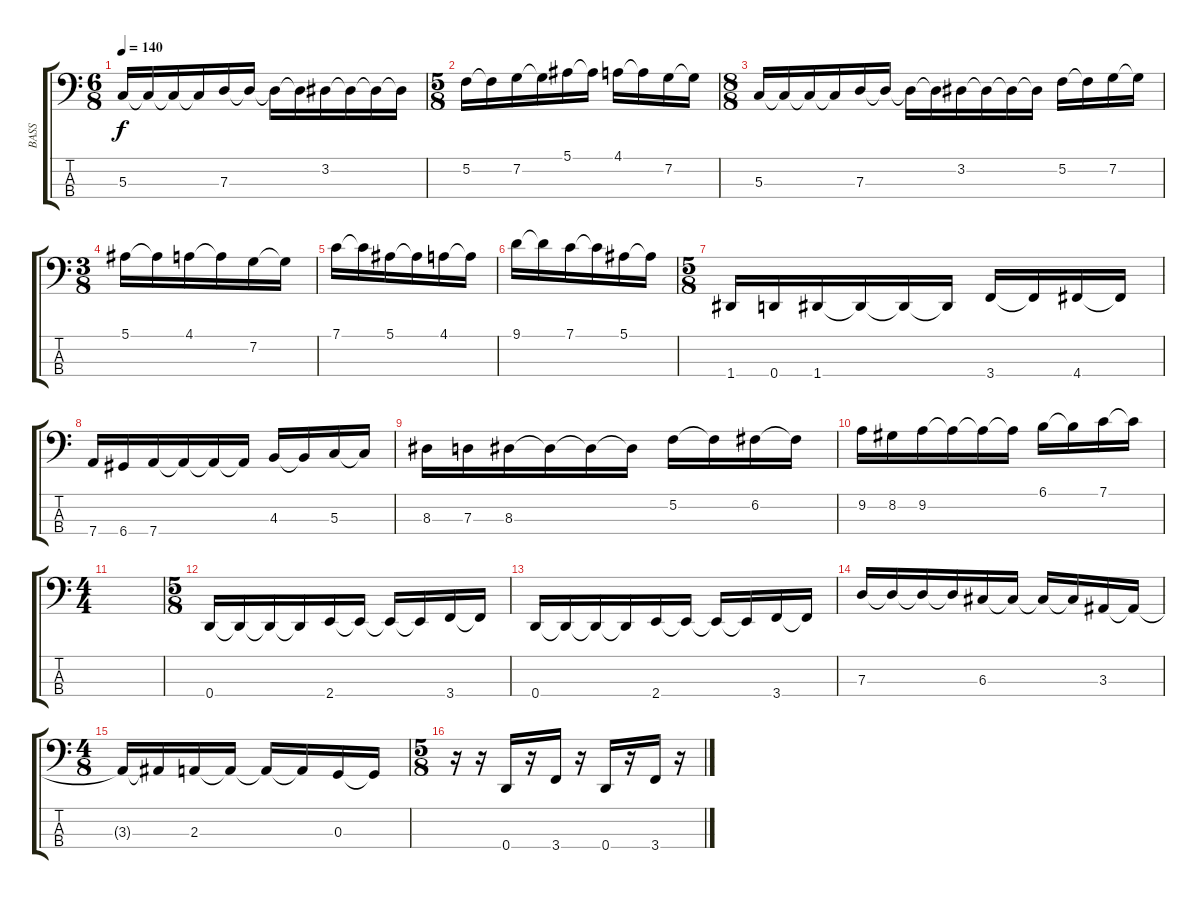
\track ("BASS" "BASS") {instrument electricbassfinger}
\staff {score tabs}
\tuning (F2 C2 G1 D1) {hide}
\ts (6 8)
\tempo 140
\clef f4
\ks c
5.3.16{dy f} 5.3{t}.16 5.3{t}.16 5.3{t}.16 7.3.16 7.3{t}.16 7.3{t}.16 7.3{t}.16 3.2.16 3.2{t}.16 3.2{t}.16 3.2{t}.16 |
\ts (5 8)
5.2.16 5.2{t}.16 7.2.16 7.2{t}.16 5.1.16 5.1{t}.16 4.1.16 4.1{t}.16 7.2.16 7.2{t}.16 |
\ts (8 8)
5.3.16 5.3{t}.16 5.3{t}.16 5.3{t}.16 7.3.16 7.3{t}.16 7.3{t}.16 7.3{t}.16 3.2.16 3.2{t}.16 3.2{t}.16 3.2{t}.16 5.2.16 5.2{t}.16 7.2.16 7.2{t}.16 |
\ts (3 8)
5.1.16 5.1{t}.16 4.1.16 4.1{t}.16 7.2.16 7.2{t}.16 |
7.1.16 7.1{t}.16 5.1.16 5.1{t}.16 4.1.16 4.1{t}.16 |
9.1.16 9.1{t}.16 7.1.16 7.1{t}.16 5.1.16 5.1{t}.16 |
\ts (5 8)
1.4.16 0.4.16 1.4.16 1.4{t}.16 1.4{t}.16 1.4{t}.16 3.4.16 3.4{t}.16 4.4.16 4.4{t}.16 |
7.4.16 6.4.16 7.4.16 7.4{t}.16 7.4{t}.16 7.4{t}.16 4.3.16 4.3{t}.16 5.3.16 5.3{t}.16 |
8.3.16 7.3.16 8.3.16 8.3{t}.16 8.3{t}.16 8.3{t}.16 5.2.16 5.2{t}.16 6.2.16 6.2{t}.16 |
9.2.16 8.2.16 9.2.16 9.2{t}.16 9.2{t}.16 9.2{t}.16 6.1.16 6.1{t}.16 7.1.16 7.1{t}.16 |
\ts (4 4)
|
\ts (5 8)
0.4.16 0.4{t}.16 0.4{t}.16 0.4{t}.16 2.4.16 2.4{t}.16 2.4{t}.16 2.4{t}.16 3.4.16 3.4{t}.16 |
0.4.16 0.4{t}.16 0.4{t}.16 0.4{t}.16 2.4.16 2.4{t}.16 2.4{t}.16 2.4{t}.16 3.4.16 3.4{t}.16 |
7.3.16 7.3{t}.16 7.3{t}.16 7.3{t}.16 6.3.16 6.3{t}.16 6.3{t}.16 6.3{t}.16 3.3.16 3.3{t}.16 |
\ts (4 8)
3.3{t}.16 3.3{t}.16 2.3.16 2.3{t}.16 2.3{t}.16 2.3{t}.16 0.3.16 0.3{t}.16 |
\ts (5 8)
r.16 r.16 0.4.16 r.16 3.4.16 r.16 0.4.16 r.16 3.4.16 r.16
